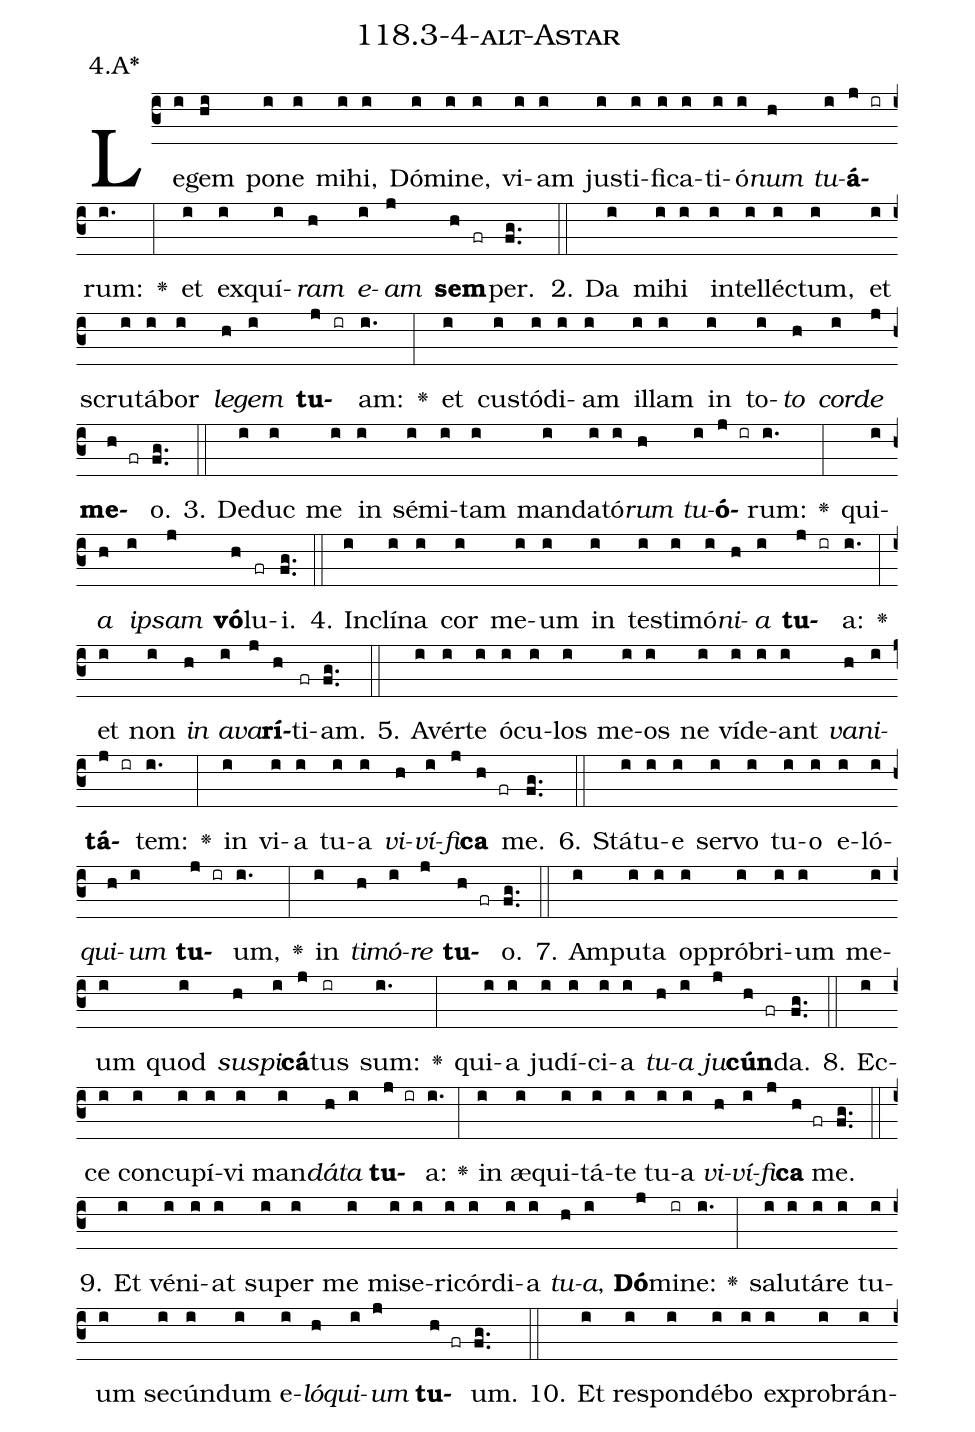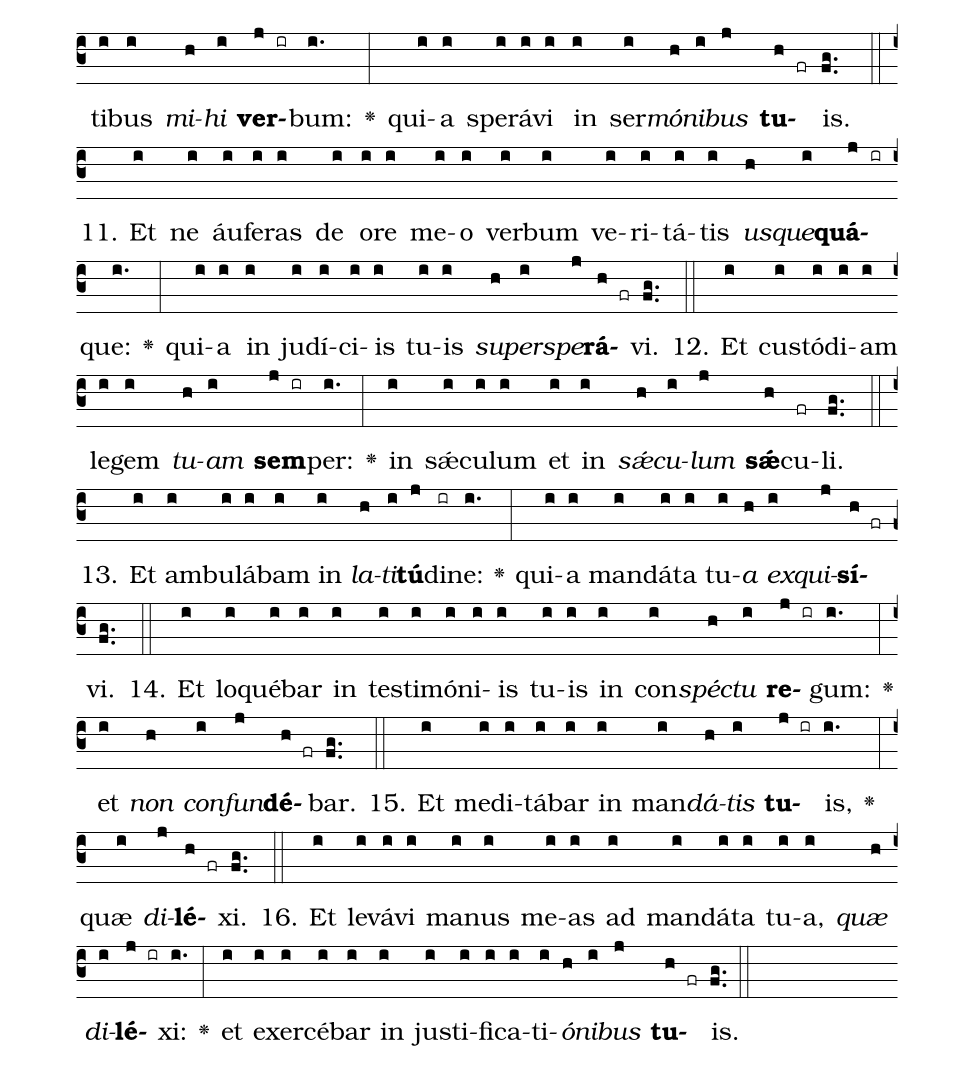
name: 118.3-4-alt-Astar;
annotation: 4.A*;
%%
(c3)Le(i)gem(hi) po(i)ne(i) mi(i)hi,(i) Dó(i)mi(i)ne,(i) vi(i)am(i) jus(i)ti(i)fi(i)ca(i)ti(i)ó(i)<i>num</i>(h) <i>tu</i>(i)<b>á</b>(j ir)rum:(i.) <v>\greheightstar</v>(:) et(i) ex(i)quí(i)<i>ram</i>(h) <i>e</i>(i)<i>am</i>(j) <b>sem</b>(h fr)per.(fg..) (::)
2. Da(i) mi(i)hi(i) in(i)tel(i)léc(i)tum,(i) et(i) scru(i)tá(i)bor(i) <i>le</i>(h)<i>gem</i>(i) <b>tu</b>(j ir)am:(i.) <v>\greheightstar</v>(:) et(i) cus(i)tó(i)di(i)am(i) il(i)lam(i) in(i) to(i)<i>to</i>(h) <i>cor</i>(i)<i>de</i>(j) <b>me</b>(h fr)o.(fg..) (::)
3. De(i)duc(i) me(i) in(i) sé(i)mi(i)tam(i) man(i)da(i)tó(i)<i>rum</i>(h) <i>tu</i>(i)<b>ó</b>(j ir)rum:(i.) <v>\greheightstar</v>(:) qui(i)<i>a</i>(h) <i>ip</i>(i)<i>sam</i>(j) <b>vó</b>(h)lu(fr)i.(fg..) (::)
4. In(i)clí(i)na(i) cor(i) me(i)um(i) in(i) tes(i)ti(i)mó(i)<i>ni</i>(h)<i>a</i>(i) <b>tu</b>(j ir)a:(i.) <v>\greheightstar</v>(:) et(i) non(i) <i>in</i>(h) <i>a</i>(i)<i>va</i>(j)<b>rí</b>(h)ti(fr)am.(fg..) (::)
5. A(i)vér(i)te(i) ó(i)cu(i)los(i) me(i)os(i) ne(i) ví(i)de(i)ant(i) <i>va</i>(h)<i>ni</i>(i)<b>tá</b>(j ir)tem:(i.) <v>\greheightstar</v>(:) in(i) vi(i)a(i) tu(i)a(i) <i>vi</i>(h)<i>ví</i>(i)<i>fi</i>(j)<b>ca</b>(h fr) me.(fg..) (::)
6. Stá(i)tu(i)e(i) ser(i)vo(i) tu(i)o(i) e(i)ló(i)<i>qui</i>(h)<i>um</i>(i) <b>tu</b>(j ir)um,(i.) <v>\greheightstar</v>(:) in(i) <i>ti</i>(h)<i>mó</i>(i)<i>re</i>(j) <b>tu</b>(h fr)o.(fg..) (::)
7. Am(i)pu(i)ta(i) op(i)pró(i)bri(i)um(i) me(i)um(i) quod(i) <i>su</i>(h)<i>spi</i>(i)<b>cá</b>(j)tus(ir) sum:(i.) <v>\greheightstar</v>(:) qui(i)a(i) ju(i)dí(i)ci(i)a(i) <i>tu</i>(h)<i>a</i>(i) <i>ju</i>(j)<b>cún</b>(h fr)da.(fg..) (::)
8. Ec(i)ce(i) con(i)cu(i)pí(i)vi(i) man(i)<i>dá</i>(h)<i>ta</i>(i) <b>tu</b>(j ir)a:(i.) <v>\greheightstar</v>(:) in(i) æ(i)qui(i)tá(i)te(i) tu(i)a(i) <i>vi</i>(h)<i>ví</i>(i)<i>fi</i>(j)<b>ca</b>(h fr) me.(fg..) (::)
9. Et(i) vé(i)ni(i)at(i) su(i)per(i) me(i) mi(i)se(i)ri(i)cór(i)di(i)a(i) <i>tu</i>(h)<i>a</i>,(i) <b>Dó</b>(j)mi(ir)ne:(i.) <v>\greheightstar</v>(:) sa(i)lu(i)tá(i)re(i) tu(i)um(i) se(i)cún(i)dum(i) e(i)<i>ló</i>(h)<i>qui</i>(i)<i>um</i>(j) <b>tu</b>(h fr)um.(fg..) (::)
10. Et(i) re(i)spon(i)dé(i)bo(i) ex(i)pro(i)brán(i)ti(i)bus(i) <i>mi</i>(h)<i>hi</i>(i) <b>ver</b>(j ir)bum:(i.) <v>\greheightstar</v>(:) qui(i)a(i) spe(i)rá(i)vi(i) in(i) ser(i)<i>mó</i>(h)<i>ni</i>(i)<i>bus</i>(j) <b>tu</b>(h fr)is.(fg..) (::)
11. Et(i) ne(i) áu(i)fe(i)ras(i) de(i) o(i)re(i) me(i)o(i) ver(i)bum(i) ve(i)ri(i)tá(i)tis(i) <i>us</i>(h)<i>que</i>(i)<b>quá</b>(j ir)que:(i.) <v>\greheightstar</v>(:) qui(i)a(i) in(i) ju(i)dí(i)ci(i)is(i) tu(i)is(i) <i>su</i>(h)<i>per</i>(i)<i>spe</i>(j)<b>rá</b>(h fr)vi.(fg..) (::)
12. Et(i) cus(i)tó(i)di(i)am(i) le(i)gem(i) <i>tu</i>(h)<i>am</i>(i) <b>sem</b>(j ir)per:(i.) <v>\greheightstar</v>(:) in(i) sǽ(i)cu(i)lum(i) et(i) in(i) <i>sǽ</i>(h)<i>cu</i>(i)<i>lum</i>(j) <b>sǽ</b>(h)cu(fr)li.(fg..) (::)
13. Et(i) am(i)bu(i)lá(i)bam(i) in(i) <i>la</i>(h)<i>ti</i>(i)<b>tú</b>(j)di(ir)ne:(i.) <v>\greheightstar</v>(:) qui(i)a(i) man(i)dá(i)ta(i) tu(i)<i>a</i>(h) <i>ex</i>(i)<i>qui</i>(j)<b>sí</b>(h fr)vi.(fg..) (::)
14. Et(i) lo(i)qué(i)bar(i) in(i) tes(i)ti(i)mó(i)ni(i)is(i) tu(i)is(i) in(i) con(i)<i>spéc</i>(h)<i>tu</i>(i) <b>re</b>(j ir)gum:(i.) <v>\greheightstar</v>(:) et(i) <i>non</i>(h) <i>con</i>(i)<i>fun</i>(j)<b>dé</b>(h fr)bar.(fg..) (::)
15. Et(i) me(i)di(i)tá(i)bar(i) in(i) man(i)<i>dá</i>(h)<i>tis</i>(i) <b>tu</b>(j ir)is,(i.) <v>\greheightstar</v>(:) quæ(i) <i>di</i>(j)<b>lé</b>(h fr)xi.(fg..) (::)
16. Et(i) le(i)vá(i)vi(i) ma(i)nus(i) me(i)as(i) ad(i) man(i)dá(i)ta(i) tu(i)a,(i) <i>quæ</i>(h) <i>di</i>(i)<b>lé</b>(j ir)xi:(i.) <v>\greheightstar</v>(:) et(i) ex(i)er(i)cé(i)bar(i) in(i) jus(i)ti(i)fi(i)ca(i)ti(i)<i>ó</i>(h)<i>ni</i>(i)<i>bus</i>(j) <b>tu</b>(h fr)is.(fg..) (::)
